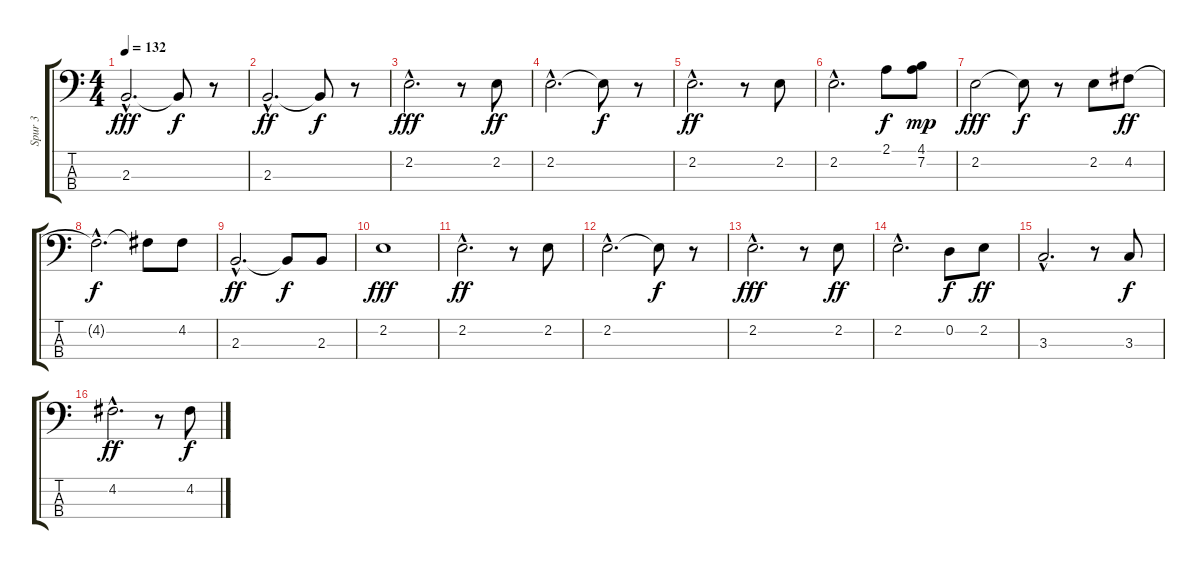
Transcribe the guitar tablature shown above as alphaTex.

\track ("Spur 3" "Spur 3") {instrument fretlessbass}
\staff {score tabs}
\tuning (G2 D2 A1 E1) {hide}
\ts (4 4)
\tempo 132
\clef f4
\ks c
2.3{hac}.2{d dy fff} 2.3{t}.8{dy f} r.8 |
2.3{hac}.2{d dy ff} 2.3{t}.8{dy f} r.8 |
2.2{hac}.2{d dy fff} r.8 2.2.8{dy ff} |
2.2{hac}.2{d} 2.2{t}.8{dy f} r.8 |
2.2{hac}.2{d dy ff} r.8 2.2.8 |
2.2{hac}.2{d} 2.1.8{dy f} (4.1 7.2).8{dy mp} |
2.2.2{dy fff} 2.2{t}.8{dy f} r.8 2.2.8 4.2.8{dy ff} |
4.2{hac t}.2{d dy f} 4.2{t}.8 4.2.8 |
2.3{hac}.2{d dy ff} 2.3{t}.8{dy f} 2.3.8 |
2.2.1{dy fff} |
2.2{hac}.2{d dy ff} r.8 2.2.8 |
2.2{hac}.2{d} 2.2{t}.8{dy f} r.8 |
2.2{hac}.2{d dy fff} r.8 2.2.8{dy ff} |
2.2{hac}.2{d} 0.2.8{dy f} 2.2.8{dy ff} |
3.3{hac}.2{d} r.8 3.3.8{dy f} |
4.2{hac}.2{d dy ff} r.8 4.2.8{dy f}
